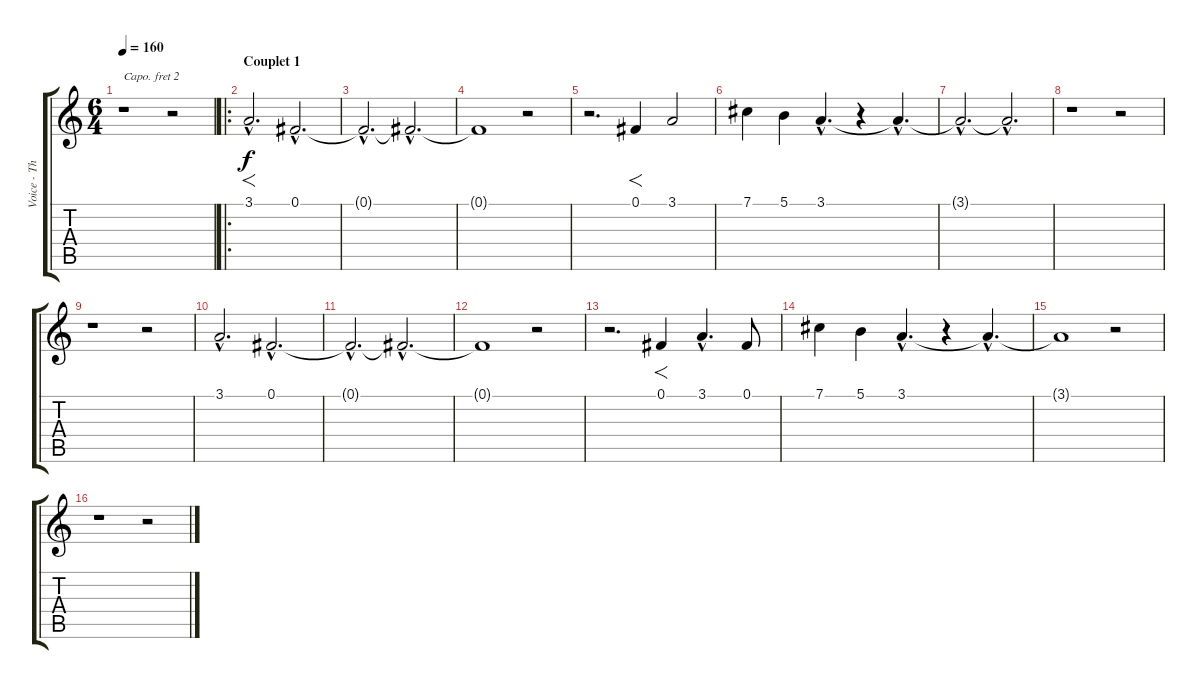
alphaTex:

\track ("Voice - Thom Yorke" "Voice - Th") {instrument harmonica}
\staff {score tabs}
\capo 2
\tuning (E4 B3 G3 D3 A2 E2) {hide}
\ts (6 4)
\tempo 160
\clef g2
\ks c
r.1{dy f} r.2 |
\ro
\section ("" "Couplet 1")
3.1{hac}.2{f d} 0.1{hac}.2{d} |
0.1{hac t}.2{d} 0.1{hac t}.2{d} |
0.1{t}.1 r.2 |
r.2{d} 0.1.4{f} 3.1.2 |
7.1.4 5.1.4 3.1{hac}.4{d} r.4 3.1{hac t}.4{d} |
3.1{hac t}.2{d} 3.1{hac t}.2{d} |
r.1 r.2 |
r.1 r.2 |
3.1{hac}.2{d} 0.1{hac}.2{d} |
0.1{hac t}.2{d} 0.1{hac t}.2{d} |
0.1{t}.1 r.2 |
r.2{d} 0.1.4{f} 3.1{hac}.4{d} 0.1.8 |
7.1.4 5.1.4 3.1{hac}.4{d} r.4 3.1{hac t}.4{d} |
3.1{t}.1 r.2 |
r.1 r.2
